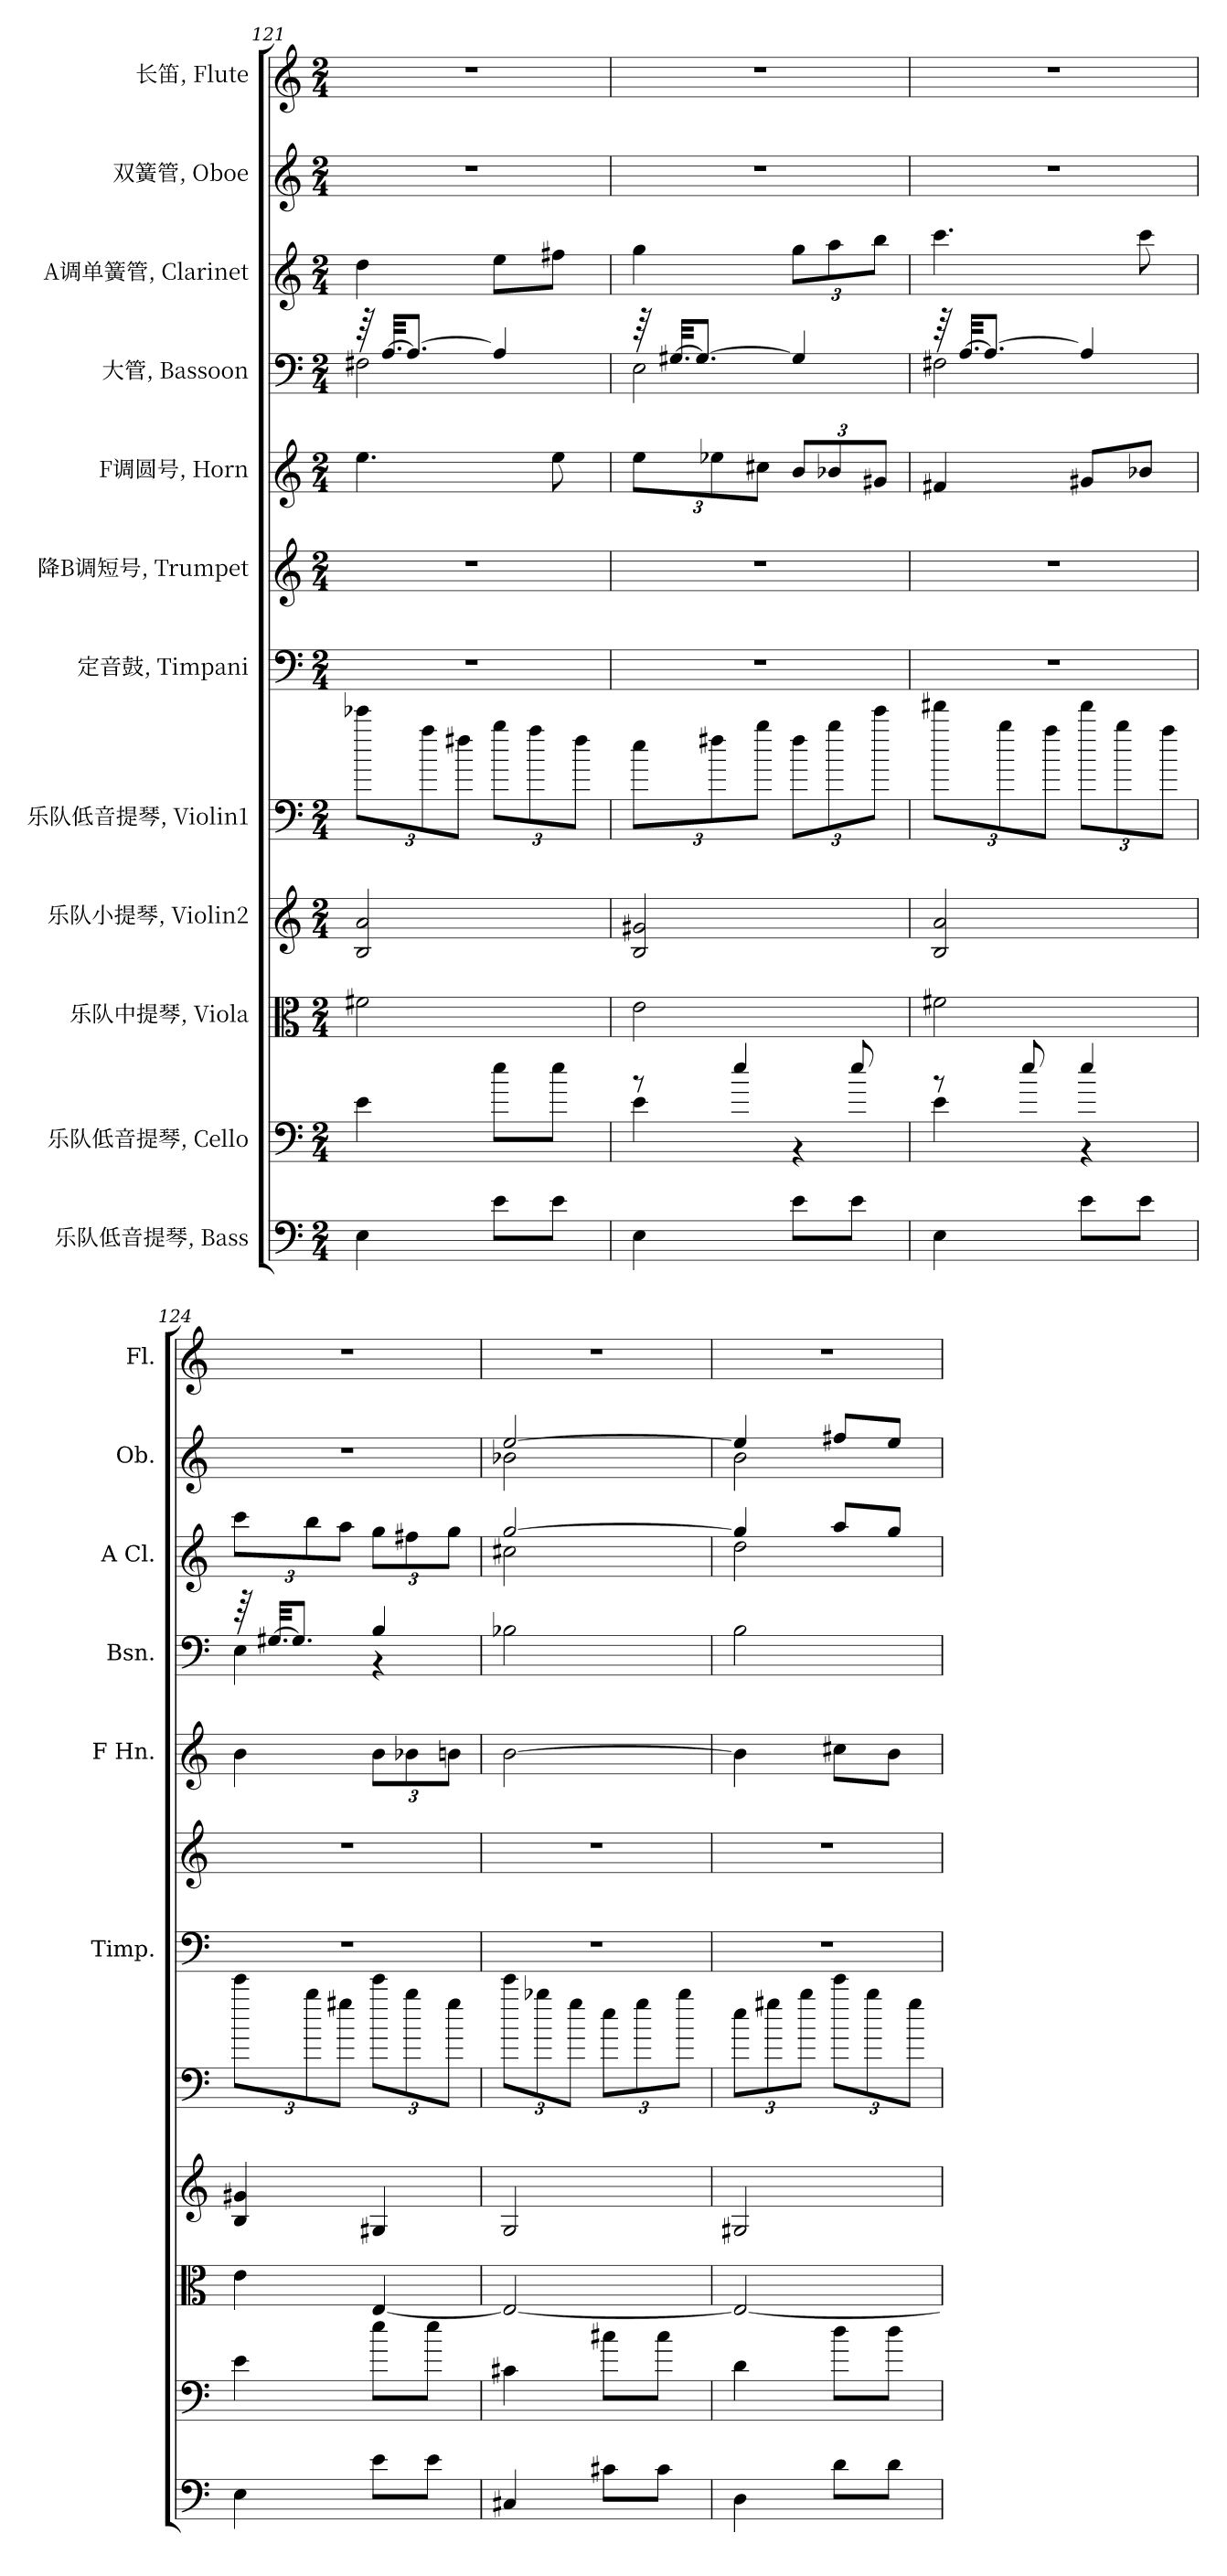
**kern	**kern	**kern	**kern	**kern	**kern	**kern	**kern	**kern	**kern	**kern	**kern
*part12	*part11	*part10	*part9	*part8	*part7	*part6	*part5	*part4	*part3	*part2	*part1
*staff12	*staff11	*staff10	*staff9	*staff8	*staff7	*staff6	*staff5	*staff4	*staff3	*staff2	*staff1
*I"乐队低音提琴, Bass	*I"乐队低音提琴, Cello	*I"乐队中提琴, Viola	*I"乐队小提琴, Violin2	*I"乐队低音提琴, Violin1	*I"定音鼓, Timpani	*I"降B调短号, Trumpet	*I"F调圆号, Horn	*I"大管, Bassoon	*I"A调单簧管, Clarinet	*I"双簧管, Oboe	*I"长笛, Flute
*	*	*	*	*	*I'Timp.	*	*I'F Hn.	*I'Bsn.	*I'A Cl.	*I'Ob.	*I'Fl.
!!LO:PB:g=z
*clefF4	*clefF4	*clefC3	*clefG2	*clefF4	*clefF4	*clefG2	*clefG2	*clefF4	*clefG2	*clefG2	*clefG2
*ITrd7c12	*ITrd7c12	*	*	*ITrd7c12	*	*ITrd1c2	*ITrd4c7	*	*ITrd2c3	*	*
*k[]	*k[]	*k[]	*k[]	*k[]	*k[]	*k[b-e-]	*k[b-]	*k[]	*k[f#c#g#]	*k[]	*k[]
*M2/4	*M2/4	*M2/4	*M2/4	*M2/4	*M2/4	*M2/4	*M2/4	*M2/4	*M2/4	*M2/4	*M2/4
*	*	*	*	*Xbrackettup	*	*	*	*	*	*	*
=121	=121	=121	=121	=121	=121	=121	=121	=121	=121	=121	=121
*	*	*	*	*	*	*	*	*^	*	*	*
4EE\	4E\	2f#X\	2B/ 2a/	12ee-X\L	2r	2r	4.a\	64r	2F#X\	4b\	2r	2r
.	.	.	.	.	.	.	.	[32.A/KKL	.	.	.	.
.	.	.	.	.	.	.	.	8.A/J_	.	.	.	.
.	.	.	.	12a\	.	.	.	.	.	.	.	.
.	.	.	.	12f#X\J	.	.	.	.	.	.	.	.
8E\L	8e\L	.	.	12b\L	.	.	.	4A/]	.	8cc#\L	.	.
.	.	.	.	12a\	.	.	.	.	.	.	.	.
8E\J	8e\J	.	.	.	.	.	8a\	.	.	8dd#X\J	.	.
.	.	.	.	12f#\J	.	.	.	.	.	.	.	.
=122	=122	=122	=122	=122	=122	=122	=122	=122	=122	=122	=122	=122
*	*^	*	*	*	*	*	*	*	*	*	*	*
*	*	*	*	*	*	*	*	*Xbrackettup	*	*	*	*	*
4EE\	8r	4E\	2e\	2B/ 2g#X/	12e\L	2r	2r	12a\L	64r	2E\	4ee\	2r	2r
.	.	.	.	.	.	.	.	.	[32.G#X/KKL	.	.	.	.
.	.	.	.	.	.	.	.	.	8.G#/J_	.	.	.	.
.	.	.	.	.	12f#X\	.	.	12a-X\	.	.	.	.	.
.	4e/	.	.	.	.	.	.	.	.	.	.	.	.
.	.	.	.	.	12b\J	.	.	12f#X\J	.	.	.	.	.
*	*	*	*	*	*	*	*	*	*	*	*Xbrackettup	*	*
8E\L	.	4r	.	.	12f#\L	.	.	12e/L	4G#/]	.	12ee\L	.	.
.	.	.	.	.	12b\	.	.	12e-X/	.	.	12ff#\	.	.
8E\J	8e/	.	.	.	.	.	.	.	.	.	.	.	.
.	.	.	.	.	12ee\J	.	.	12c#X/J	.	.	12gg#\J	.	.
=123	=123	=123	=123	=123	=123	=123	=123	=123	=123	=123	=123	=123	=123
4EE\	8r	4E\	2f#X\	2B/ 2a/	12ff#X\L	2r	2r	4Bn/	64r	2F#X\	4.aa\	2r	2r
.	.	.	.	.	.	.	.	.	[32.A/KKL	.	.	.	.
.	.	.	.	.	.	.	.	.	8.A/J_	.	.	.	.
.	.	.	.	.	12b\	.	.	.	.	.	.	.	.
.	8e/	.	.	.	.	.	.	.	.	.	.	.	.
.	.	.	.	.	12a\J	.	.	.	.	.	.	.	.
8E\L	4e/	4r	.	.	12ff#\L	.	.	8c#X/L	4A/]	.	.	.	.
.	.	.	.	.	12b\	.	.	.	.	.	.	.	.
8E\J	.	.	.	.	.	.	.	8e-X/J	.	.	8aa\	.	.
.	.	.	.	.	12a\J	.	.	.	.	.	.	.	.
*	*v	*v	*	*	*	*	*	*	*	*	*	*	*
!!LO:PB:g=z
=124	=124	=124	=124	=124	=124	=124	=124	=124	=124	=124	=124	=124
4EE\	4E\	4e\	4B/ 4g#X/	12ee\L	2r	2r	4e\	64r	4E\	12aa\L	2r	2r
.	.	.	.	.	.	.	.	[32.G#X/KKL	.	.	.	.
.	.	.	.	.	.	.	.	8.G#/J]	.	.	.	.
.	.	.	.	12b\	.	.	.	.	.	12gg#\	.	.
.	.	.	.	12g#X\J	.	.	.	.	.	12ff#\J	.	.
8E\L	8e\L	[4E/	4G#X/	12ee\L	.	.	12e\L	4B/	4r	12ee\L	.	.
.	.	.	.	12b\	.	.	12e-X\	.	.	12dd#X\	.	.
8E\J	8e\J	.	.	.	.	.	.	.	.	.	.	.
.	.	.	.	12g#\J	.	.	12en\J	.	.	12ee\J	.	.
*	*	*	*	*	*	*	*	*v	*v	*	*	*
=125	=125	=125	=125	=125	=125	=125	=125	=125	=125	=125	=125
*	*	*	*	*	*	*	*	*	*^	*^	*
4CC#X/	4C#X\	2E/_	2G/	12ee\L	2r	2r	[2e\	2B-X\	[2ee/	2a#X\	[2ee/	2b-X\	2r
.	.	.	.	12b-X\	.	.	.	.	.	.	.	.	.
.	.	.	.	12g\J	.	.	.	.	.	.	.	.	.
8C#X\L	8c#X\L	.	.	12e\L	.	.	.	.	.	.	.	.	.
.	.	.	.	12g\	.	.	.	.	.	.	.	.	.
8C#\J	8c#\J	.	.	.	.	.	.	.	.	.	.	.	.
.	.	.	.	12b-\J	.	.	.	.	.	.	.	.	.
=126	=126	=126	=126	=126	=126	=126	=126	=126	=126	=126	=126	=126	=126
4DD\	4D\	2E/_	2G#X/	12e\L	2r	2r	4e\]	2B\	4ee/]	2b\	4ee/]	2b\	2r
.	.	.	.	12g#X\	.	.	.	.	.	.	.	.	.
.	.	.	.	12b\J	.	.	.	.	.	.	.	.	.
8D\L	8d\L	.	.	12ee\L	.	.	8f#X\L	.	8ff#/L	.	8ff#X/L	.	.
.	.	.	.	12b\	.	.	.	.	.	.	.	.	.
8D\J	8d\J	.	.	.	.	.	8e\J	.	8ee/J	.	8ee/J	.	.
.	.	.	.	12g#\J	.	.	.	.	.	.	.	.	.
*	*	*	*	*	*	*	*	*	*v	*v	*	*	*
*	*	*	*	*	*	*	*	*	*	*v	*v	*
=	=	=	=	=	=	=	=	=	=	=	=
*-	*-	*-	*-	*-	*-	*-	*-	*-	*-	*-	*-
